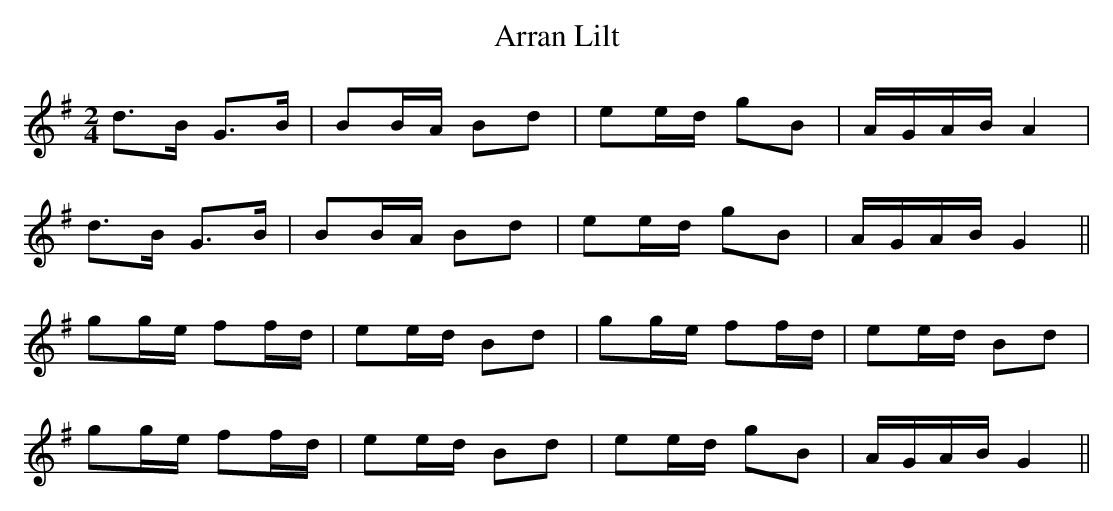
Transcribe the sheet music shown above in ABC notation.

X:1
T:Arran Lilt
M:2/4
L:1/8
K:G
d>B   G>B   | BB/A/ Bd | ee/d/ gB    | A/G/A/B/ A2  |
d>B   G>B   | BB/A/ Bd | ee/d/ gB    | A/G/A/B/ G2 ||
gg/e/ ff/d/ | ee/d/ Bd | gg/e/ ff/d/ | ee/d/    Bd  |
gg/e/ ff/d/ | ee/d/ Bd | ee/d/ gB    | A/G/A/B/ G2 ||
